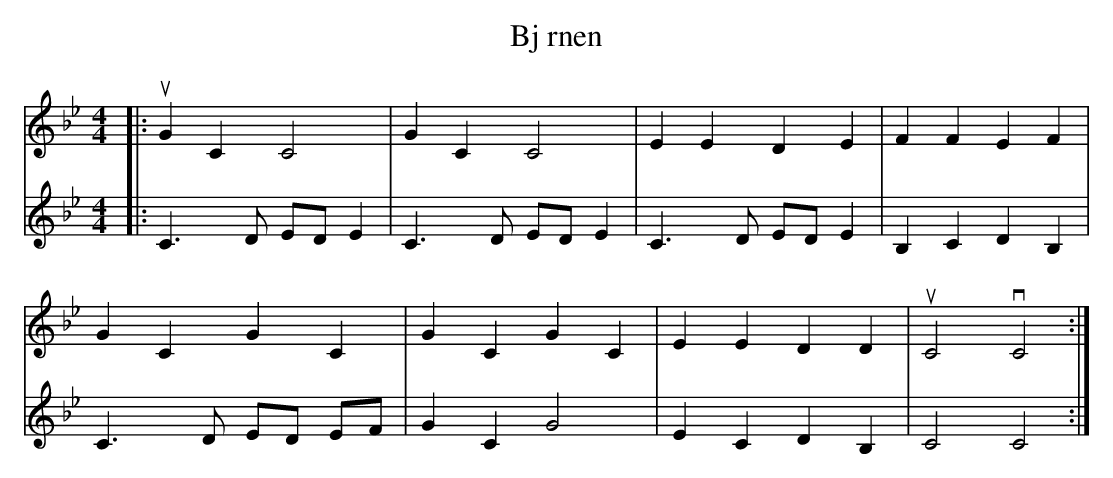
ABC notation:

X:1
T: Bj rnen
M: 4/4
L: 1/4
K: Bb
[V:1] [|: uGC C2 | GC C2 | EE DE | FF EF |
[V:2] [|: C3/2D/2 E/2D/2 E | C3/2D/2 E/2D/2 E | C3/2D/2 E/2D/2 E | B,C DB, |
[V:1] GC GC | GC GC | EE DD | uC2 vC2 :|]
[V:2] C3/2D/2 E/2D/2 E/2F/2 | GC G2 | EC DB, | C2 C2 :|]
